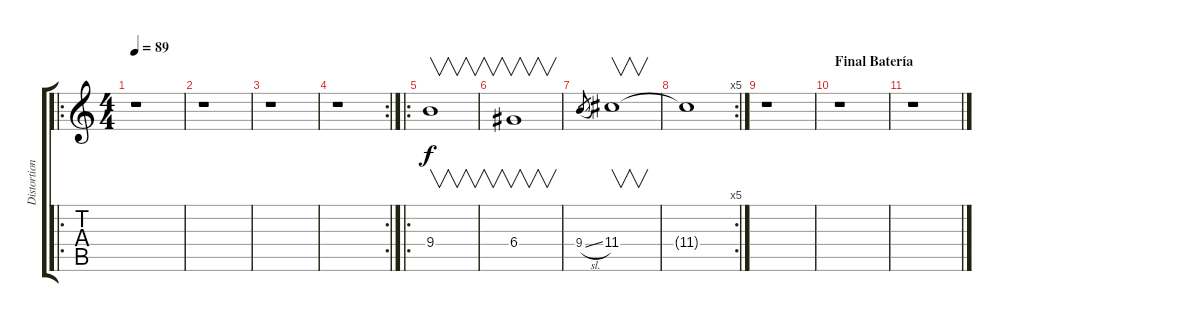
\track ("Distortion Guitar" "Distortion") {instrument distortionguitar}
\staff {score tabs}
\tuning (E4 B3 G3 D3 A2 E2) {hide}
\ro
\ts (4 4)
\tempo 89
\clef g2
\ks c
r.1{dy f} |
r.1 |
r.1 |
\rc 2
r.1 |
\ro
9.4.1{v volume 16} |
6.4.1{v} |
9.4{sl}.8{gr} 11.4.1{v volume 16 instrument distortionguitar} |
\rc 5
11.4{t}.1{volume 16} |
r.1 |
\section ("" "Final Batería")
r.1 |
r.1
